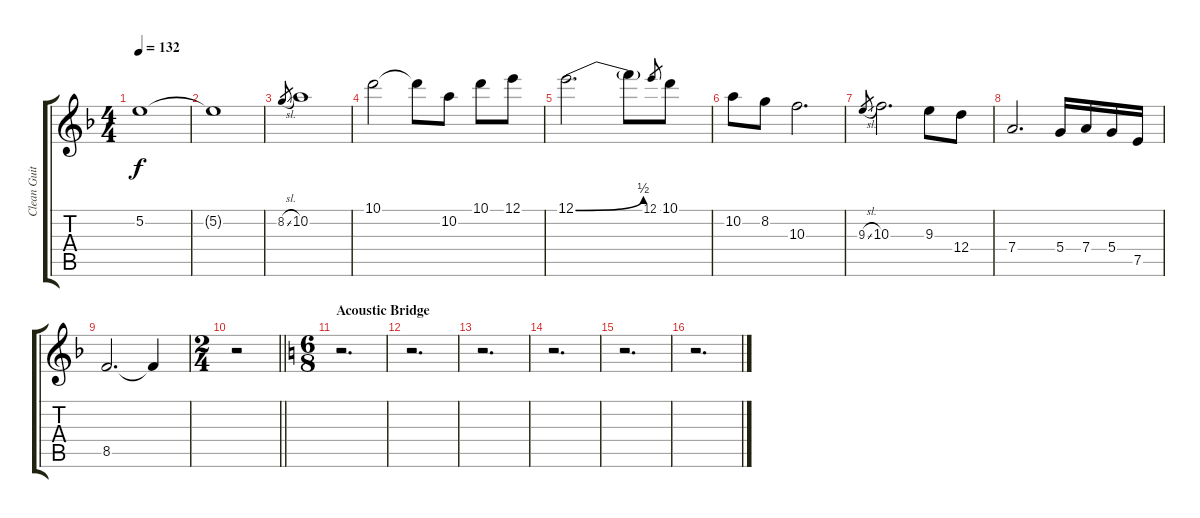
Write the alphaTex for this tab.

\track ("Clean Guitar" "Clean Guit") {instrument electricguitarjazz}
\staff {score tabs}
\tuning (E4 B3 G3 D3 A2 D2) {hide}
\ts (4 4)
\tempo 132
\clef g2
\ks dminor
5.2.1{dy f} |
5.2{t}.1 |
8.2{sl}.8{gr} 10.2.1 |
10.1.2 10.1{t}.8 10.2.8 10.1.8 12.1.8 |
12.1{be (bend 0 0 60 2)}.2{d} 12.1{t}.8 12.1.8{gr} 10.1.8 |
10.2.8 8.2.8 10.3.2{d} |
9.3{sl}.8{gr} 10.3.2{d} 9.3.8 12.4.8 |
7.4.2{d} 5.4.16 7.4.16 5.4.16 7.5.16 |
8.5.2{d} 8.5{t}.4 |
\ts (2 4)
\barLineRight lightlight
r.2 |
\ts (6 8)
\section ("" "Acoustic Bridge")
\ks aminor
r.2{d} |
r.2{d} |
r.2{d} |
r.2{d} |
r.2{d} |
r.2{d}
